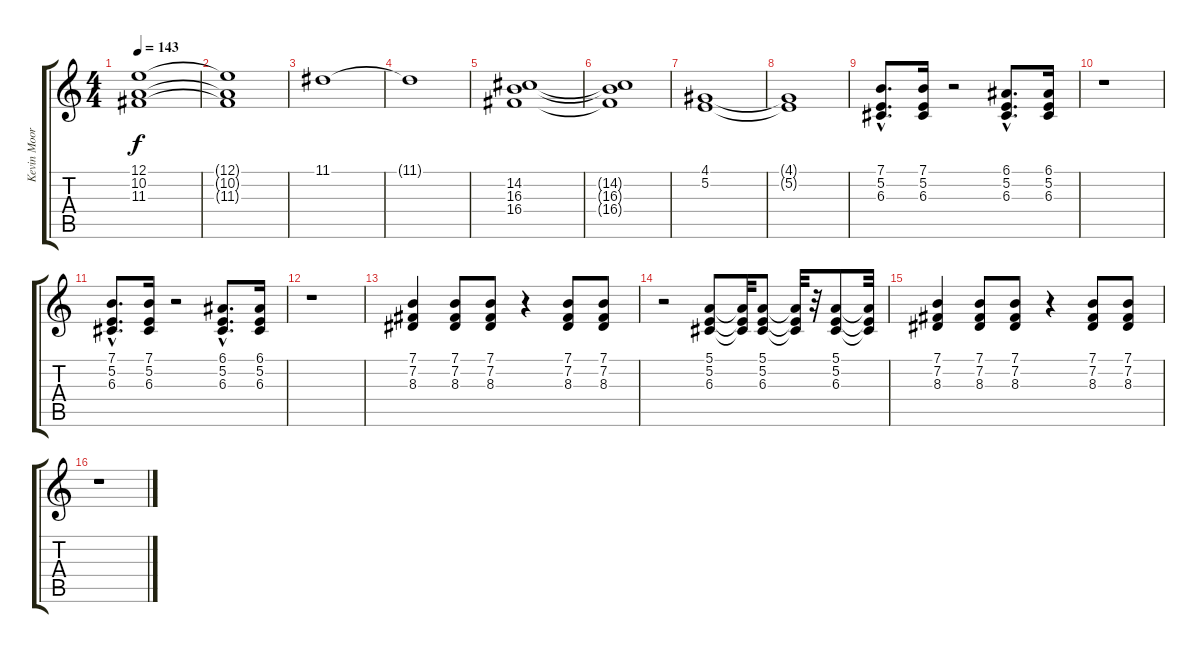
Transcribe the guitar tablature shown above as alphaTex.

\track ("Kevin Moore (Keyboard)" "Kevin Moor") {instrument synthstrings1}
\staff {score tabs}
\tuning (E4 B3 G3 D3 A2 E2) {hide}
\ts (4 4)
\tempo 143
\clef g2
\ks c
(12.1 10.2 11.3).1{dy f} |
(12.1{t} 10.2{t} 11.3{t}).1 |
11.1.1 |
11.1{t}.1 |
(14.2 16.3 16.4).1 |
(14.2{t} 16.3{t} 16.4{t}).1 |
(4.1 5.2).1 |
(4.1{t} 5.2{t}).1 |
(7.1{hac} 5.2{hac} 6.3{hac}).8{d} (7.1 5.2 6.3).16 r.2 (6.1{hac} 5.2{hac} 6.3{hac}).8{d} (6.1 5.2 6.3).16 |
r.1 |
(7.1{hac} 5.2{hac} 6.3{hac}).8{d} (7.1 5.2 6.3).16 r.2 (6.1{hac} 5.2{hac} 6.3{hac}).8{d} (6.1 5.2 6.3).16 |
r.1 |
(7.1 7.2 8.3).4 (7.1 7.2 8.3).8 (7.1 7.2 8.3).8 r.4 (7.1 7.2 8.3).8 (7.1 7.2 8.3).8 |
r.2 (5.1 5.2 6.3).8 (5.1{t} 5.2{t} 6.3{t}).32 (5.1 5.2 6.3).8 (5.1{t} 5.2{t} 6.3{t}).32 r.32 (5.1 5.2 6.3).8 (5.1{t} 5.2{t} 6.3{t}).32 |
(7.1 7.2 8.3).4 (7.1 7.2 8.3).8 (7.1 7.2 8.3).8 r.4 (7.1 7.2 8.3).8 (7.1 7.2 8.3).8 |
r.1
